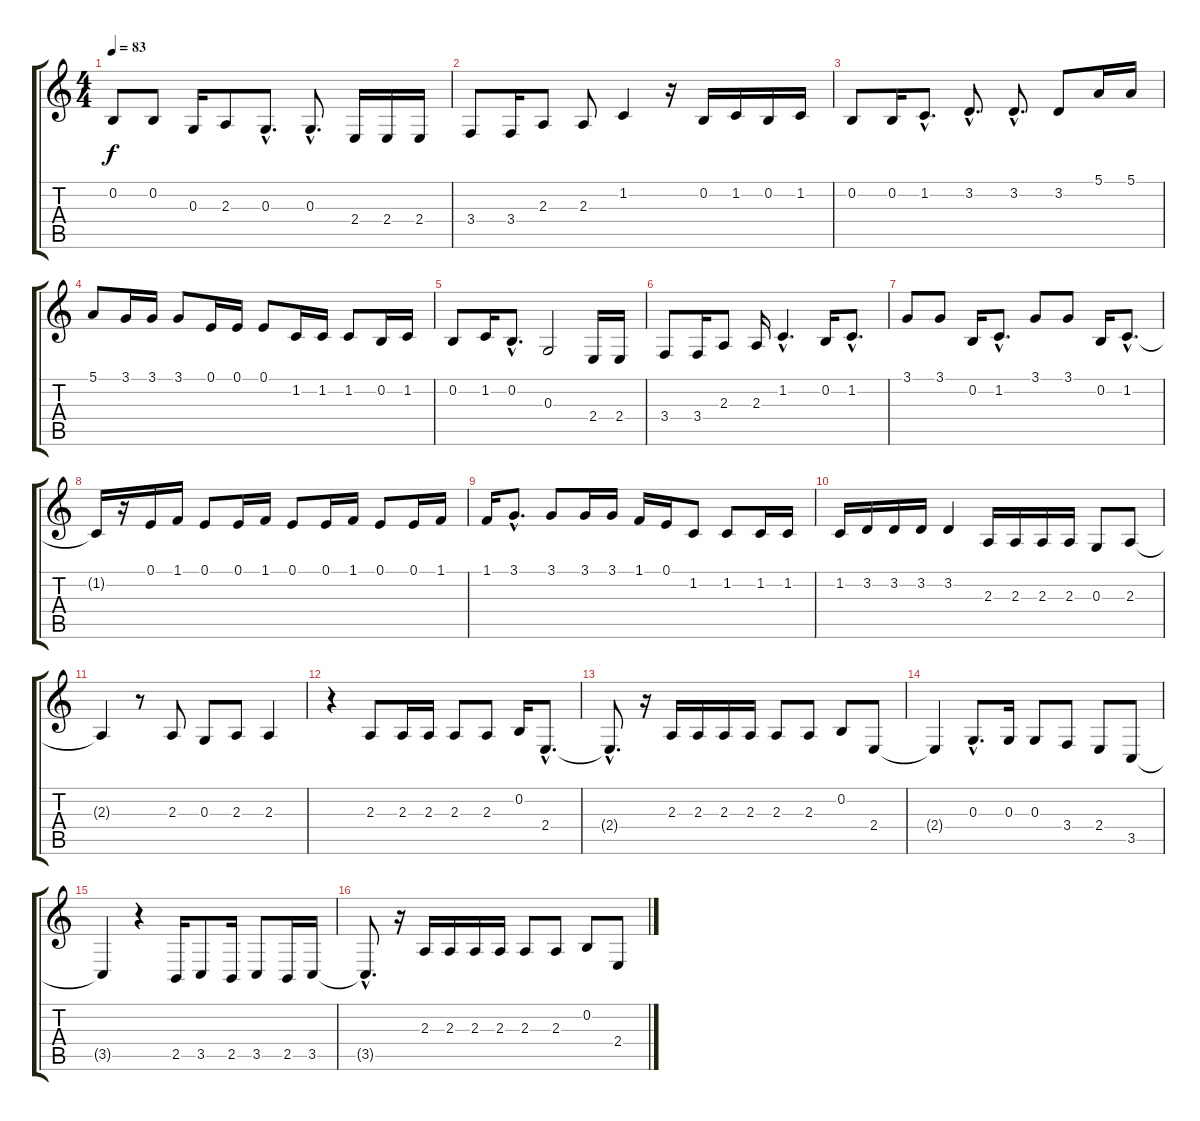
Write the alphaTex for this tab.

\track "" {instrument lead1square}
\staff {score tabs}
\tuning (E4 B3 G3 D3 A2 E2) {hide}
\ts (4 4)
\tempo 83
\clef g2
\ks c
0.2{t}.8{dy f} 0.2.8 0.3.16 2.3.8 0.3{hac}.8{d} 0.3{hac}.8{d} 2.4.16 2.4.16 2.4.16 |
3.4.8 3.4.16 2.3.8 2.3.8 1.2.4 r.16 0.2.16 1.2.16 0.2.16 1.2.16 |
0.2.8 0.2.16 1.2{hac}.8{d} 3.2{hac}.8{d} 3.2{hac}.8{d} 3.2.8 5.1.16 5.1.16 |
5.1.8 3.1.16 3.1.16 3.1.8 0.1.16 0.1.16 0.1.8 1.2.16 1.2.16 1.2.8 0.2.16 1.2.16 |
0.2.8 1.2.16 0.2{hac}.8{d} 0.3.2 2.4.16 2.4.16 |
3.4.8 3.4.16 2.3.8 2.3.16 1.2{hac}.4{d} 0.2.16 1.2{hac}.8{d} |
3.1.8 3.1.8 0.2.16 1.2{hac}.8{d} 3.1.8 3.1.8 0.2.16 1.2{hac}.8{d} |
1.2{t}.16 r.16 0.1.16 1.1.16 0.1.8 0.1.16 1.1.16 0.1.8 0.1.16 1.1.16 0.1.8 0.1.16 1.1.16 |
1.1.16 3.1{hac}.8{d} 3.1.8 3.1.16 3.1.16 1.1.16 0.1.16 1.2.8 1.2.8 1.2.16 1.2.16 |
1.2.16 3.2.16 3.2.16 3.2.16 3.2.4 2.3.16 2.3.16 2.3.16 2.3.16 0.3.8 2.3.8 |
2.3{t}.4 r.8 2.3.8 0.3.8 2.3.8 2.3.4 |
r.4 2.3.8 2.3.16 2.3.16 2.3.8 2.3.8 0.2.16 2.4{hac}.8{d} |
2.4{hac t}.8{d} r.16 2.3.16 2.3.16 2.3.16 2.3.16 2.3.8 2.3.8 0.2.8 2.4.8 |
2.4{t}.4 0.3{hac}.8{d} 0.3.16 0.3.8 3.4.8 2.4.8 3.5.8 |
3.5{t}.4 r.4 2.5.16 3.5.8 2.5.16 3.5.8 2.5.16 3.5.16 |
3.5{hac t}.8{d} r.16 2.3.16 2.3.16 2.3.16 2.3.16 2.3.8 2.3.8 0.2.8 2.4.8
